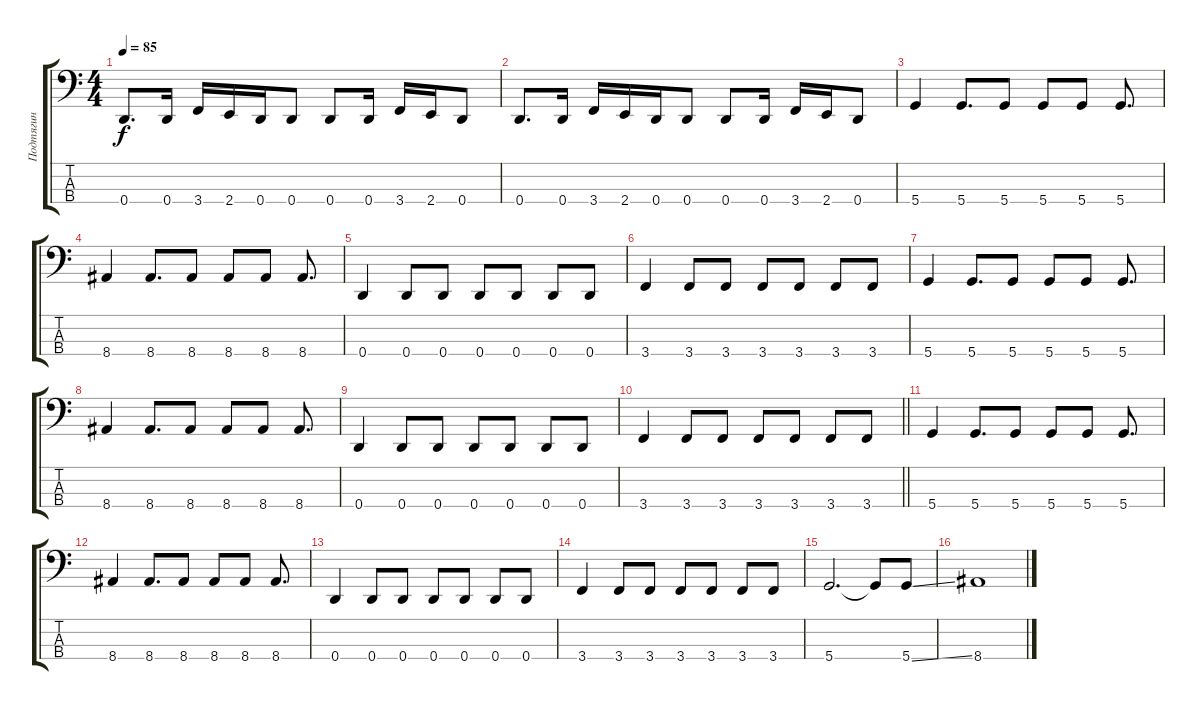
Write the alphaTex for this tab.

\track ("Подтягин" "Подтягин") {instrument electricbasspick}
\staff {score tabs}
\tuning (G2 D2 A1 D1) {hide}
\ts (4 4)
\tempo 85
\clef f4
\ks c
0.4.8{d dy f} 0.4.16 3.4.16 2.4.16 0.4.16 0.4.8 0.4.8 0.4.16 3.4.16 2.4.16 0.4.8 |
0.4.8{d} 0.4.16 3.4.16 2.4.16 0.4.16 0.4.8 0.4.8 0.4.16 3.4.16 2.4.16 0.4.8 |
5.4.4 5.4.8{d} 5.4.8 5.4.8 5.4.8 5.4.8{d} |
8.4.4 8.4.8{d} 8.4.8 8.4.8 8.4.8 8.4.8{d} |
0.4.4 0.4.8 0.4.8 0.4.8 0.4.8 0.4.8 0.4.8 |
3.4.4 3.4.8 3.4.8 3.4.8 3.4.8 3.4.8 3.4.8 |
5.4.4 5.4.8{d} 5.4.8 5.4.8 5.4.8 5.4.8{d} |
8.4.4 8.4.8{d} 8.4.8 8.4.8 8.4.8 8.4.8{d} |
0.4.4 0.4.8 0.4.8 0.4.8 0.4.8 0.4.8 0.4.8 |
\barLineRight lightlight
3.4.4 3.4.8 3.4.8 3.4.8 3.4.8 3.4.8 3.4.8 |
5.4.4 5.4.8{d} 5.4.8 5.4.8 5.4.8 5.4.8{d} |
8.4.4 8.4.8{d} 8.4.8 8.4.8 8.4.8 8.4.8{d} |
0.4.4 0.4.8 0.4.8 0.4.8 0.4.8 0.4.8 0.4.8 |
3.4.4 3.4.8 3.4.8 3.4.8 3.4.8 3.4.8 3.4.8 |
5.4.2{d} 5.4{t}.8 5.4{ss}.8 |
8.4.1
